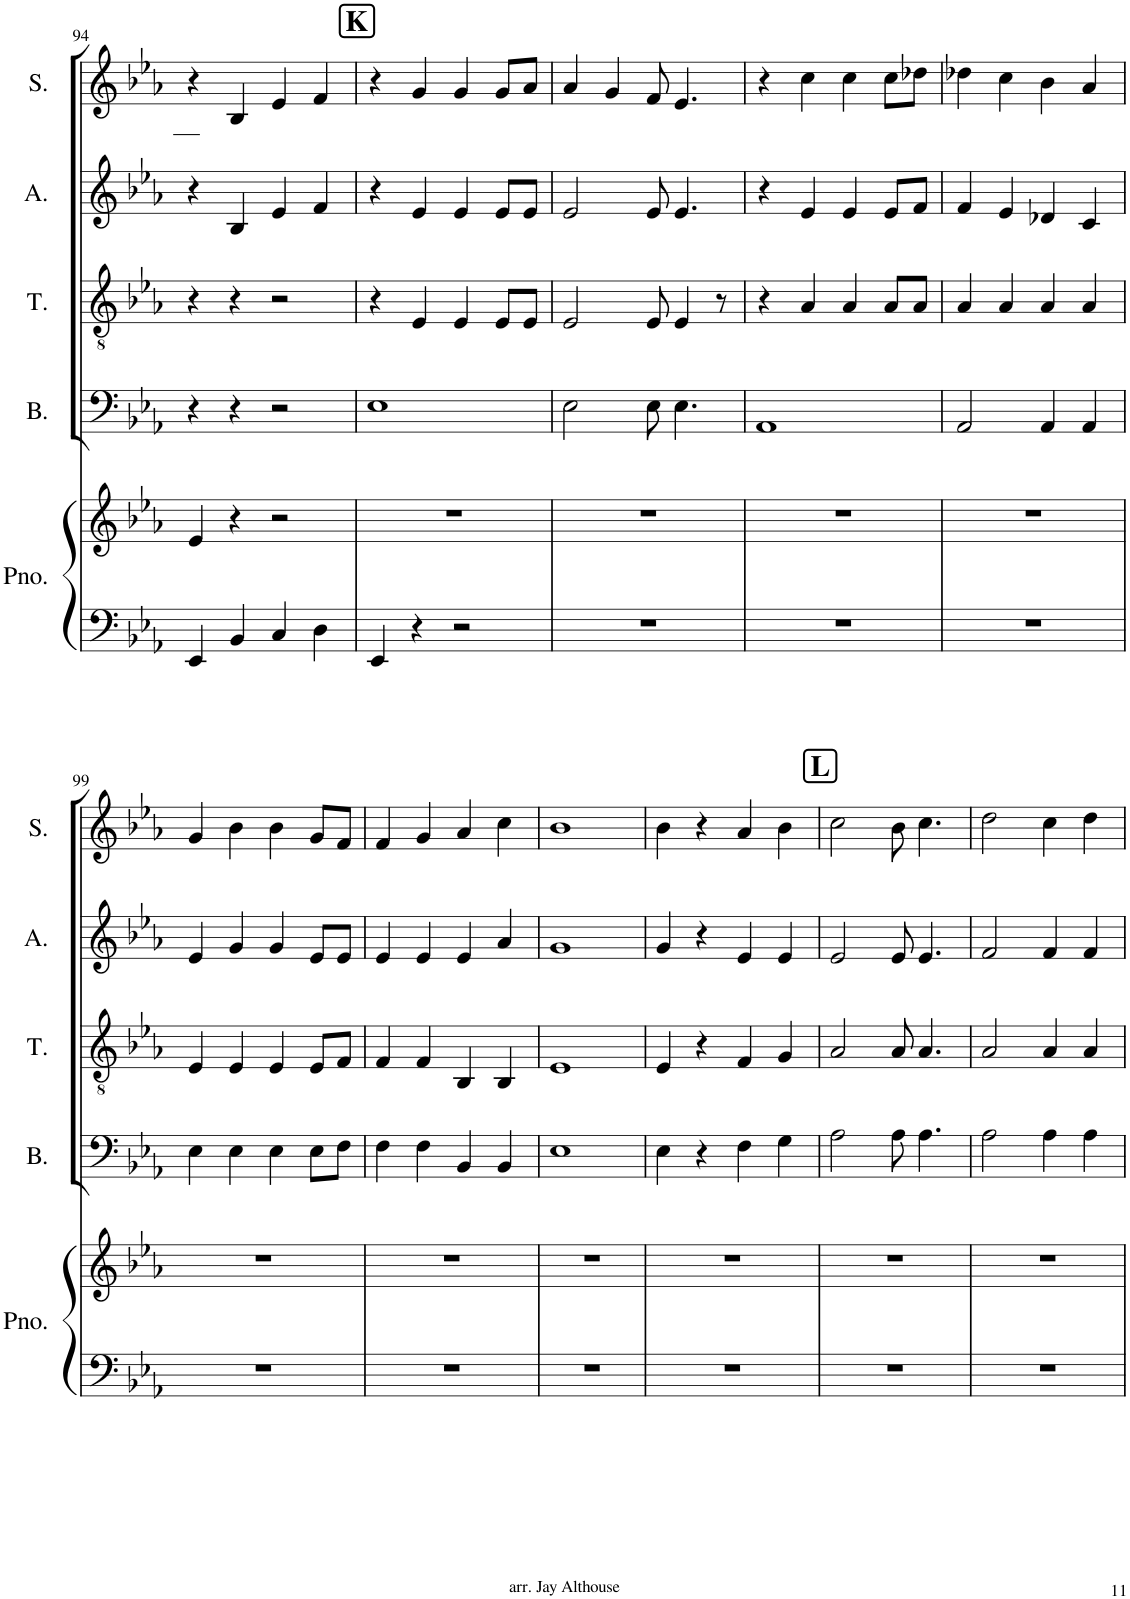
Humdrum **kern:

**kern	**kern	**kern	**kern	**kern	**kern
*part5	*part5	*part4	*part3	*part2	*part1
*staff6	*staff5	*staff4	*staff3	*staff2	*staff1
*I"Piano	*	*I"Bass	*I"Tenor	*I"Alto	*I"Soprano
*I'Pno.	*	*I'B.	*I'T.	*I'A.	*I'S.
!!LO:PB:g=z
*clefF4	*clefG2	*clefF4	*clefGv2	*clefG2	*clefG2
*k[b-e-a-]	*k[b-e-a-]	*k[b-e-a-]	*k[b-e-a-]	*k[b-e-a-]	*k[b-e-a-]
*M2/2	*M2/2	*M2/2	*M2/2	*M2/2	*M2/2
*met(c|)	*met(c|)	*met(c|)	*met(c|)	*met(c|)	*met(c|)
=94	=94	=94	=94	=94	=94
4EE-/	4e-/	4r	4r	4r	4r
4BB-/	4r	4r	4r	4B-/	4B-/
4C/	2r	2r	2r	4e-/	4e-/
4D\	.	.	.	4f/	4f/
!!LO:REH:place=s1:a:B:cj:fs=14:t=K
=95	=95	=95	=95	=95	=95
4EE-/	1r	1E-	4r	4r	4r
4r	.	.	4E-/	4e-/	4g/
2r	.	.	4E-/	4e-/	4g/
.	.	.	8E-/L	8e-/L	8g/L
.	.	.	8E-/J	8e-/J	8a-/J
=96	=96	=96	=96	=96	=96
1r	1r	2E-\	2E-/	2e-/	4a-/
.	.	.	.	.	4g/
.	.	8E-\	8E-/	8e-/	8f/
.	.	4.E-\	4E-/	4.e-/	4.e-/
.	.	.	8r	.	.
=97	=97	=97	=97	=97	=97
1r	1r	1AA-	4r	4r	4r
.	.	.	4A-/	4e-/	4cc\
.	.	.	4A-/	4e-/	4cc\
.	.	.	8A-/L	8e-/L	8cc\L
.	.	.	8A-/J	8f/J	8dd-X\J
=98	=98	=98	=98	=98	=98
1r	1r	2AA-/	4A-/	4f/	4dd-X\
.	.	.	4A-/	4e-/	4cc\
.	.	4AA-/	4A-/	4d-X/	4b-\
.	.	4AA-/	4A-/	4c/	4a-/
!!LO:LB:g=z
=99	=99	=99	=99	=99	=99
1r	1r	4E-\	4E-/	4e-/	4g/
.	.	4E-\	4E-/	4g/	4b-\
.	.	4E-\	4E-/	4g/	4b-\
.	.	8E-\L	8E-/L	8e-/L	8g/L
.	.	8F\J	8F/J	8e-/J	8f/J
=100	=100	=100	=100	=100	=100
1r	1r	4F\	4F/	4e-/	4f/
.	.	4F\	4F/	4e-/	4g/
.	.	4BB-/	4BB-/	4e-/	4a-/
.	.	4BB-/	4BB-/	4a-/	4cc\
=101	=101	=101	=101	=101	=101
1r	1r	1E-	1E-	1g	1b-
=102	=102	=102	=102	=102	=102
1r	1r	4E-\	4E-/	4g/	4b-\
.	.	4r	4r	4r	4r
.	.	4F\	4F/	4e-/	4a-/
.	.	4G\	4G/	4e-/	4b-\
!!LO:REH:place=s1:a:B:cj:fs=14:t=L
=103	=103	=103	=103	=103	=103
1r	1r	2A-\	2A-/	2e-/	2cc\
.	.	8A-\	8A-/	8e-/	8b-\
.	.	4.A-\	4.A-/	4.e-/	4.cc\
=104	=104	=104	=104	=104	=104
1r	1r	2A-\	2A-/	2f/	2dd\
.	.	4A-\	4A-/	4f/	4cc\
.	.	4A-\	4A-/	4f/	4dd\
=	=	=	=	=	=
*-	*-	*-	*-	*-	*-
